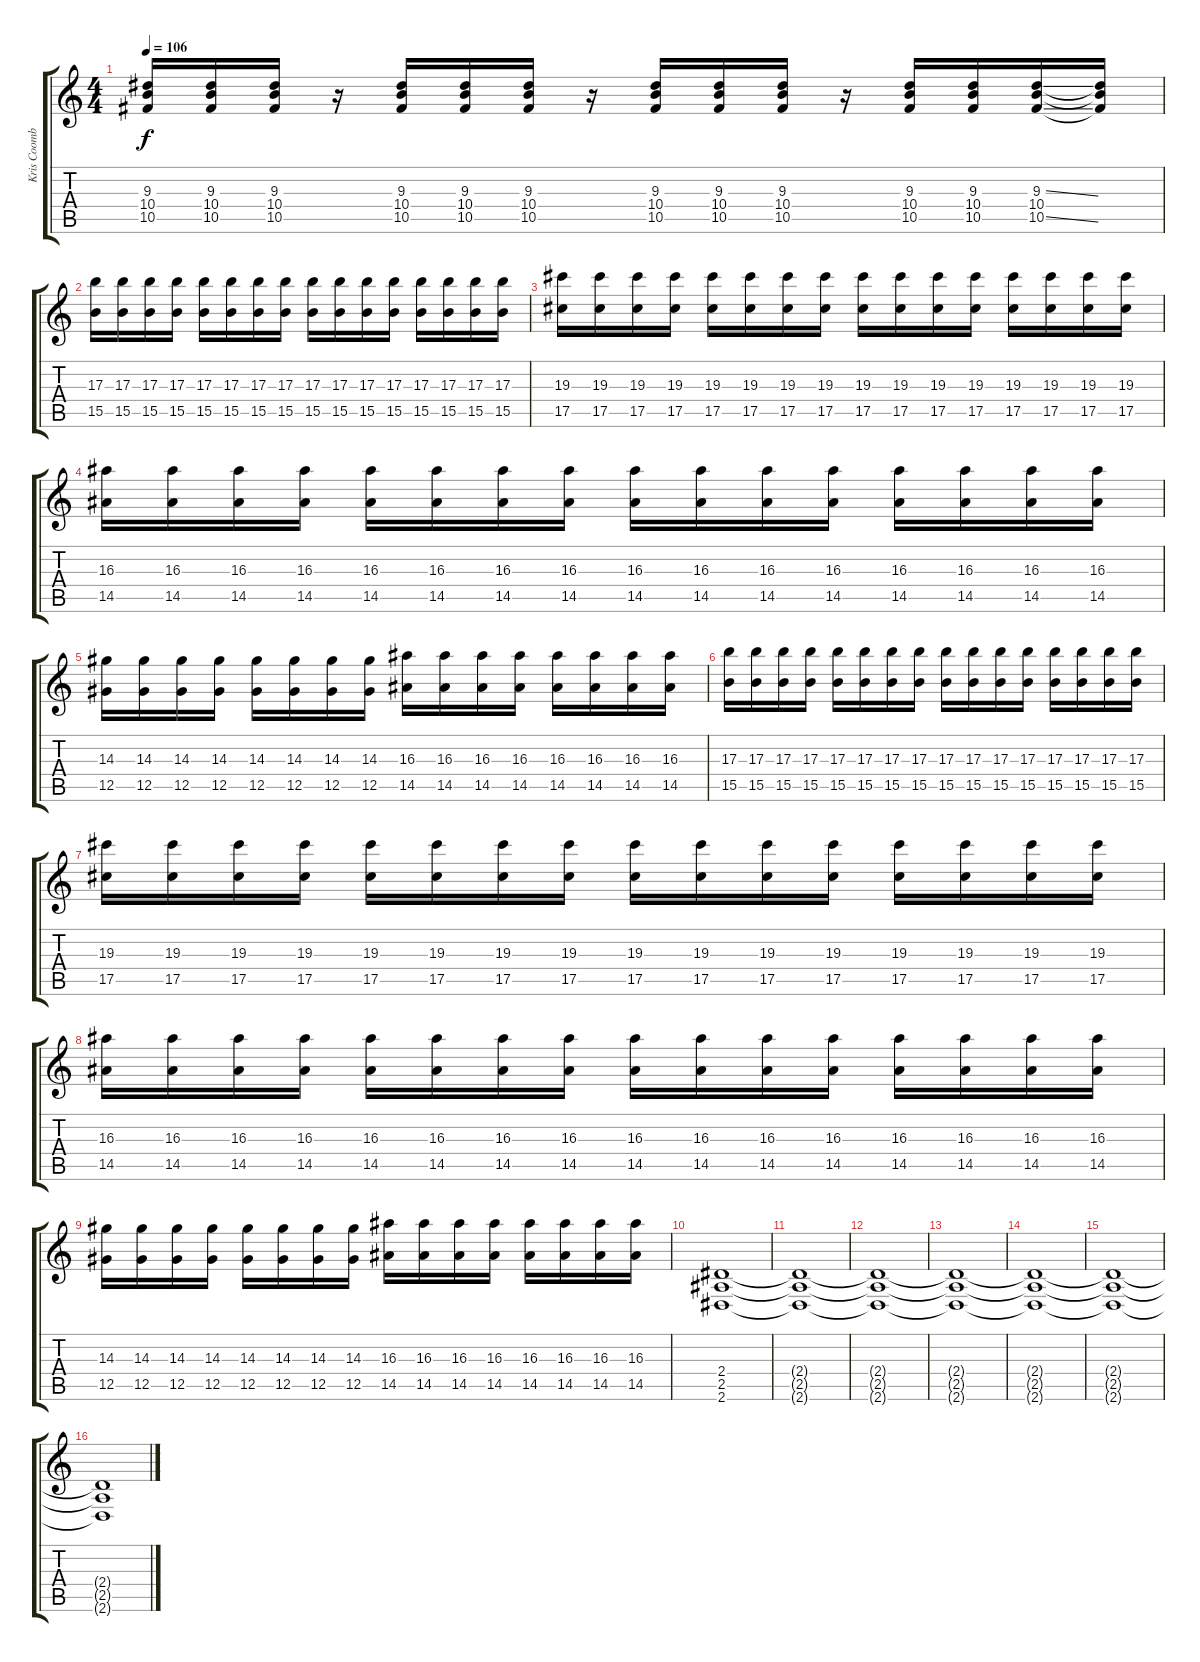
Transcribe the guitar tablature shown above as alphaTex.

\track ("Kris Coombs" "Kris Coomb") {instrument distortionguitar}
\staff {score tabs}
\tuning (Eb4 Bb3 Gb3 Db3 Ab2 Db2) {hide}
\ts (4 4)
\tempo 106
\clef g2
\ks c
(9.3 10.4 10.5).16{dy f} (9.3 10.4 10.5).16 (9.3 10.4 10.5).16 r.16 (9.3 10.4 10.5).16 (9.3 10.4 10.5).16 (9.3 10.4 10.5).16 r.16 (9.3 10.4 10.5).16 (9.3 10.4 10.5).16 (9.3 10.4 10.5).16 r.16 (9.3 10.4 10.5).16 (9.3 10.4 10.5).16 (9.3{ss} 10.4 10.5{ss}).16 (9.3{t} 10.4{t} 10.5{t}).16 |
(17.3 15.5).16 (17.3 15.5).16 (17.3 15.5).16 (17.3 15.5).16 (17.3 15.5).16 (17.3 15.5).16 (17.3 15.5).16 (17.3 15.5).16 (17.3 15.5).16 (17.3 15.5).16 (17.3 15.5).16 (17.3 15.5).16 (17.3 15.5).16 (17.3 15.5).16 (17.3 15.5).16 (17.3 15.5).16 |
(19.3 17.5).16 (19.3 17.5).16 (19.3 17.5).16 (19.3 17.5).16 (19.3 17.5).16 (19.3 17.5).16 (19.3 17.5).16 (19.3 17.5).16 (19.3 17.5).16 (19.3 17.5).16 (19.3 17.5).16 (19.3 17.5).16 (19.3 17.5).16 (19.3 17.5).16 (19.3 17.5).16 (19.3 17.5).16 |
(16.3 14.5).16 (16.3 14.5).16 (16.3 14.5).16 (16.3 14.5).16 (16.3 14.5).16 (16.3 14.5).16 (16.3 14.5).16 (16.3 14.5).16 (16.3 14.5).16 (16.3 14.5).16 (16.3 14.5).16 (16.3 14.5).16 (16.3 14.5).16 (16.3 14.5).16 (16.3 14.5).16 (16.3 14.5).16 |
(14.3 12.5).16 (14.3 12.5).16 (14.3 12.5).16 (14.3 12.5).16 (14.3 12.5).16 (14.3 12.5).16 (14.3 12.5).16 (14.3 12.5).16 (16.3 14.5).16 (16.3 14.5).16 (16.3 14.5).16 (16.3 14.5).16 (16.3 14.5).16 (16.3 14.5).16 (16.3 14.5).16 (16.3 14.5).16 |
(17.3 15.5).16 (17.3 15.5).16 (17.3 15.5).16 (17.3 15.5).16 (17.3 15.5).16 (17.3 15.5).16 (17.3 15.5).16 (17.3 15.5).16 (17.3 15.5).16 (17.3 15.5).16 (17.3 15.5).16 (17.3 15.5).16 (17.3 15.5).16 (17.3 15.5).16 (17.3 15.5).16 (17.3 15.5).16 |
(19.3 17.5).16 (19.3 17.5).16 (19.3 17.5).16 (19.3 17.5).16 (19.3 17.5).16 (19.3 17.5).16 (19.3 17.5).16 (19.3 17.5).16 (19.3 17.5).16 (19.3 17.5).16 (19.3 17.5).16 (19.3 17.5).16 (19.3 17.5).16 (19.3 17.5).16 (19.3 17.5).16 (19.3 17.5).16 |
(16.3 14.5).16 (16.3 14.5).16 (16.3 14.5).16 (16.3 14.5).16 (16.3 14.5).16 (16.3 14.5).16 (16.3 14.5).16 (16.3 14.5).16 (16.3 14.5).16 (16.3 14.5).16 (16.3 14.5).16 (16.3 14.5).16 (16.3 14.5).16 (16.3 14.5).16 (16.3 14.5).16 (16.3 14.5).16 |
(14.3 12.5).16 (14.3 12.5).16 (14.3 12.5).16 (14.3 12.5).16 (14.3 12.5).16 (14.3 12.5).16 (14.3 12.5).16 (14.3 12.5).16 (16.3 14.5).16 (16.3 14.5).16 (16.3 14.5).16 (16.3 14.5).16 (16.3 14.5).16 (16.3 14.5).16 (16.3 14.5).16 (16.3 14.5).16 |
(2.4 2.5 2.6).1 |
(2.4{t} 2.5{t} 2.6{t}).1 |
(2.4{t} 2.5{t} 2.6{t}).1 |
(2.4{t} 2.5{t} 2.6{t}).1 |
(2.4{t} 2.5{t} 2.6{t}).1 |
(2.4{t} 2.5{t} 2.6{t}).1 |
(2.4{t} 2.5{t} 2.6{t}).1
